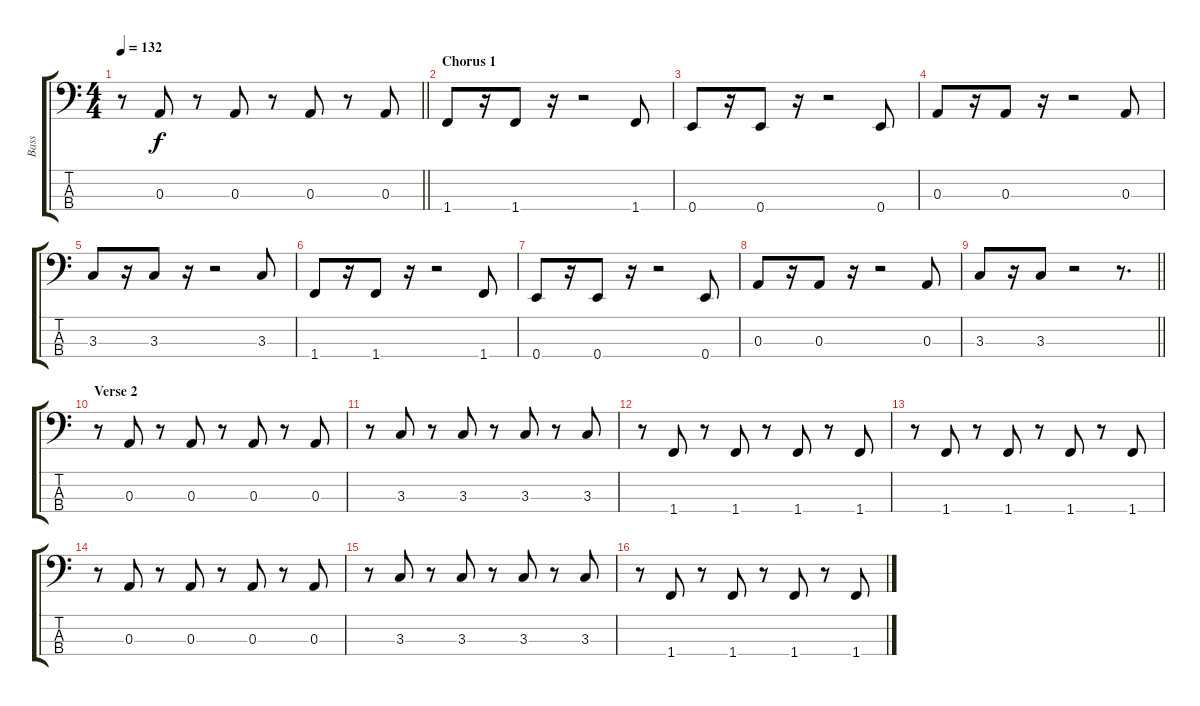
\track ("Bass" "Bass") {instrument electricbasspick}
\staff {score tabs}
\tuning (G2 D2 A1 E1) {hide}
\ts (4 4)
\tempo 132
\clef f4
\barLineRight lightlight
\ks c
r.8{dy f} 0.3.8 r.8 0.3.8 r.8 0.3.8 r.8 0.3.8 |
\section ("" "Chorus 1")
1.4.8 r.16 1.4.8 r.16 r.2 1.4.8 |
0.4.8 r.16 0.4.8 r.16 r.2 0.4.8 |
0.3.8 r.16 0.3.8 r.16 r.2 0.3.8 |
3.3.8 r.16 3.3.8 r.16 r.2 3.3.8 |
1.4.8 r.16 1.4.8 r.16 r.2 1.4.8 |
0.4.8 r.16 0.4.8 r.16 r.2 0.4.8 |
0.3.8 r.16 0.3.8 r.16 r.2 0.3.8 |
\barLineRight lightlight
3.3.8 r.16 3.3.8 r.2 r.8{d} |
\section ("" "Verse 2")
r.8 0.3.8 r.8 0.3.8 r.8 0.3.8 r.8 0.3.8 |
r.8 3.3.8 r.8 3.3.8 r.8 3.3.8 r.8 3.3.8 |
r.8 1.4.8 r.8 1.4.8 r.8 1.4.8 r.8 1.4.8 |
r.8 1.4.8 r.8 1.4.8 r.8 1.4.8 r.8 1.4.8 |
r.8 0.3.8 r.8 0.3.8 r.8 0.3.8 r.8 0.3.8 |
r.8 3.3.8 r.8 3.3.8 r.8 3.3.8 r.8 3.3.8 |
r.8 1.4.8 r.8 1.4.8 r.8 1.4.8 r.8 1.4.8
